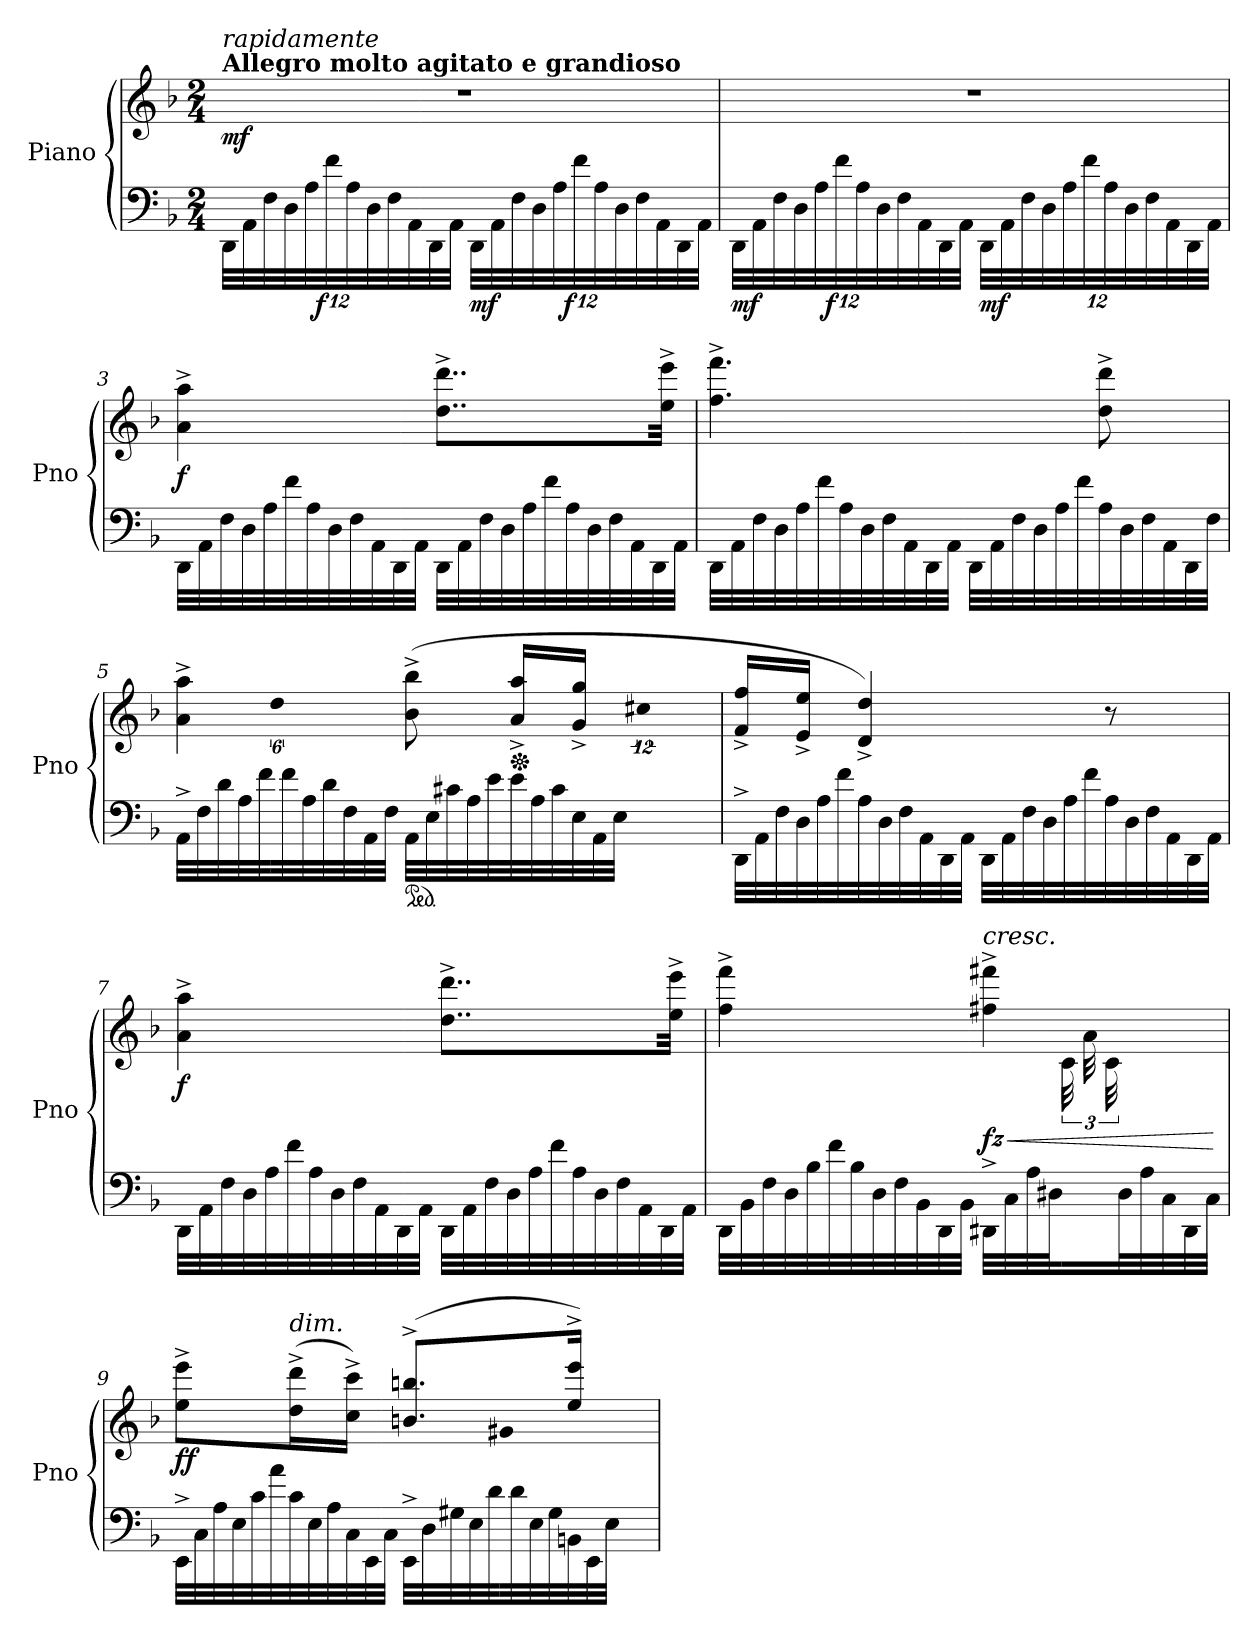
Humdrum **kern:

**kern	**kern	**dynam
*part1	*part1	*part1
*staff2	*staff1	*staff1/2
*I"Piano	*	*
*I'Pno	*	*
*clefF4	*clefG2	*
*k[b-]	*k[b-]	*
*M2/4	*M2/4	*
*Xbrackettup	*	*
=1	=1	=1
!	!LO:TX:a:B:t=Allegro molto agitato e grandioso	!
!	!LO:TX:a:i:t=rapidamente	!
!	!	!LO:DY:b
48DD\LLL	2r	mf
48AA\	.	.
48F\	.	.
48D\	.	.
48A\	.	.
!	!	!LO:DY:b=2
48f\	.	f
48A\	.	.
48D\	.	.
48F\	.	.
48AA\	.	.
48DD\	.	.
48AA\JJJ	.	.
!	!	!LO:DY:b=2
48DD\LLL	.	mf
48AA\	.	.
48F\	.	.
48D\	.	.
48A\	.	.
!	!	!LO:DY:b=2
48f\	.	f
48A\	.	.
48D\	.	.
48F\	.	.
48AA\	.	.
48DD\	.	.
48AA\JJJ	.	.
=2	=2	=2
!	!	!LO:DY:b=2
48DD\LLL	2r	mf
48AA\	.	.
48F\	.	.
48D\	.	.
48A\	.	.
!	!	!LO:DY:b=2
48f\	.	f
48A\	.	.
48D\	.	.
48F\	.	.
48AA\	.	.
48DD\	.	.
48AA\JJJ	.	.
!	!	!LO:DY:b=2
48DD\LLL	.	mf
48AA\	.	.
48F\	.	.
48D\	.	.
48A\	.	.
48f\	.	.
48A\	.	.
48D\	.	.
48F\	.	.
48AA\	.	.
48DD\	.	.
48AA\JJJ	.	.
!!LO:LB:g=z
=3	=3	=3
*Xtuplet	*	*
!	!	!LO:DY:b
48DD\LLL	4a\^ 4aa\^	f
48AA\	.	.
48F\	.	.
48D\	.	.
48A\	.	.
48f\	.	.
48A\	.	.
48D\	.	.
48F\	.	.
48AA\	.	.
48DD\	.	.
48AA\JJJ	.	.
48DD\LLL	8..dd\^ 8..ddd\^L	.
48AA\	.	.
48F\	.	.
48D\	.	.
48A\	.	.
48f\	.	.
48A\	.	.
48D\	.	.
48F\	.	.
48AA\	.	.
48DD\	.	.
.	32ee\^ 32eee\^Jkk	.
48AA\JJJ	.	.
=4	=4	=4
48DD\LLL	4.ff\^ 4.fff\^	.
48AA\	.	.
48F\	.	.
48D\	.	.
48A\	.	.
48f\	.	.
48A\	.	.
48D\	.	.
48F\	.	.
48AA\	.	.
48DD\	.	.
48AA\JJJ	.	.
48DD\LLL	.	.
48AA\	.	.
48F\	.	.
48D\	.	.
48A\	.	.
48f\	.	.
48A\	8dd\^ 8ddd\^	.
48D\	.	.
48F\	.	.
48AA\	.	.
48DD\	.	.
48F\JJJ	.	.
!!LO:LB:g=z
=5	=5	=5
*	*^	*
48AA^\LLL	4a\^ 4aa\^	48%5ryy	.
48F\	.	.	.
48d\	.	.	.
48A\	.	.	.
48f\	.	.	.
48ryy	.	48dd\	.
48f\	.	48%11ryy	.
48A\	.	.	.
48d\	.	.	.
48F\	.	.	.
48AA\	.	.	.
48F\JJJ	.	.	.
*ped	*	*	*
48AA\LLL	(8b-\^ 8bb-\^	.	.
48E\	.	.	.
48c#X\	.	.	.
48A\	.	.	.
48e\	.	.	.
48ryy	.	48cc#X\	.
*	*Xped	*	*
48e\	16a/^ 16aa/^LL	8ryy	.
48A\	.	.	.
48c#\	.	.	.
48E\	16g/^ 16gg/^JJ	.	.
48AA\	.	.	.
48E\JJJ	.	.	.
*	*v	*v	*
=6	=6	=6
48DD^\LLL	16f/^ 16ff/^LL	.
48AA\	.	.
48F\	.	.
48D\	16e/^ 16ee/^JJ	.
48A\	.	.
48f\	.	.
48A\	4d/^ 4dd/^)	.
48D\	.	.
48F\	.	.
48AA\	.	.
48DD\	.	.
48AA\JJJ	.	.
48DD\LLL	.	.
48AA\	.	.
48F\	.	.
48D\	.	.
48A\	.	.
48f\	.	.
48A\	8r	.
48D\	.	.
48F\	.	.
48AA\	.	.
48DD\	.	.
48AA\JJJ	.	.
!!LO:LB:g=z
=7	=7	=7
!	!	!LO:DY:b
48DD\LLL	4a\^ 4aa\^	f
48AA\	.	.
48F\	.	.
48D\	.	.
48A\	.	.
48f\	.	.
48A\	.	.
48D\	.	.
48F\	.	.
48AA\	.	.
48DD\	.	.
48AA\JJJ	.	.
48DD\LLL	8..dd\^ 8..ddd\^L	.
48AA\	.	.
48F\	.	.
48D\	.	.
48A\	.	.
48f\	.	.
48A\	.	.
48D\	.	.
48F\	.	.
48AA\	.	.
48DD\	.	.
.	32ee\^ 32eee\^Jkk	.
48AA\JJJ	.	.
=8	=8	=8
*	*^	*
48DD\LLL	4ff\^ 4fff\^	3ryy	.
48BB-\	.	.	.
48F\	.	.	.
48D\	.	.	.
48B-\	.	.	.
48f\	.	.	.
48B-\	.	.	.
48D\	.	.	.
48F\	.	.	.
48BB-\	.	.	.
48DD\	.	.	.
48BB-\JJJ	.	.	.
!	!LO:TX:a:i:t=cresc.	!	!
!	!	!	!LO:HP:b
!	!	!	!LO:DY:n=1:b
48DD#X^\LLL	4ff#X\^ 4fff#X\^	.	< fz
48C\	.	.	.
48A\	.	.	.
48D#X\	.	.	.
16ryy	.	48c\	.
.	.	48a\	.
*	*	*Xtuplet	*
.	.	48c\	.
48D#\	.	48%5ryy	.
48A\	.	.	.
48C\	.	.	.
48DD#\	.	.	.
48C\JJJ	.	.	.
*	*v	*v	*
.	.	[
!!LO:PB:g=z
=9	=9	=9
*	*^	*
!	!	!	!LO:DY:b
48EE^\LLL	8ee\^ 8eee\^L	48%17ryy	ff
48C\	.	.	.
48A\	.	.	.
48E\	.	.	.
48c\	.	.	.
48a\	.	.	.
!	!LO:TX:a:i:t=dim.	!	!
48c\	(16dd\^ 16ddd\^L	.	.
48E\	.	.	.
48A\	.	.	.
48C\	16cc\^ 16ccc\^JJ)	.	.
48EE\	.	.	.
48C\JJJ	.	.	.
48EE^\LLL	(>8.bn/^ 8.bbn/^L	.	.
48D\	.	.	.
48G#X\	.	.	.
48E\	.	.	.
48d\	.	.	.
48ryy	.	48g#X\	.
48d\	.	8ryy	.
48E\	.	.	.
48G#\	.	.	.
48BBn\	16ee/^ 16eee/^Jk)	.	.
48EE\	.	.	.
48E\JJJ	.	.	.
*	*v	*v	*
=	=	=
*-	*-	*-
